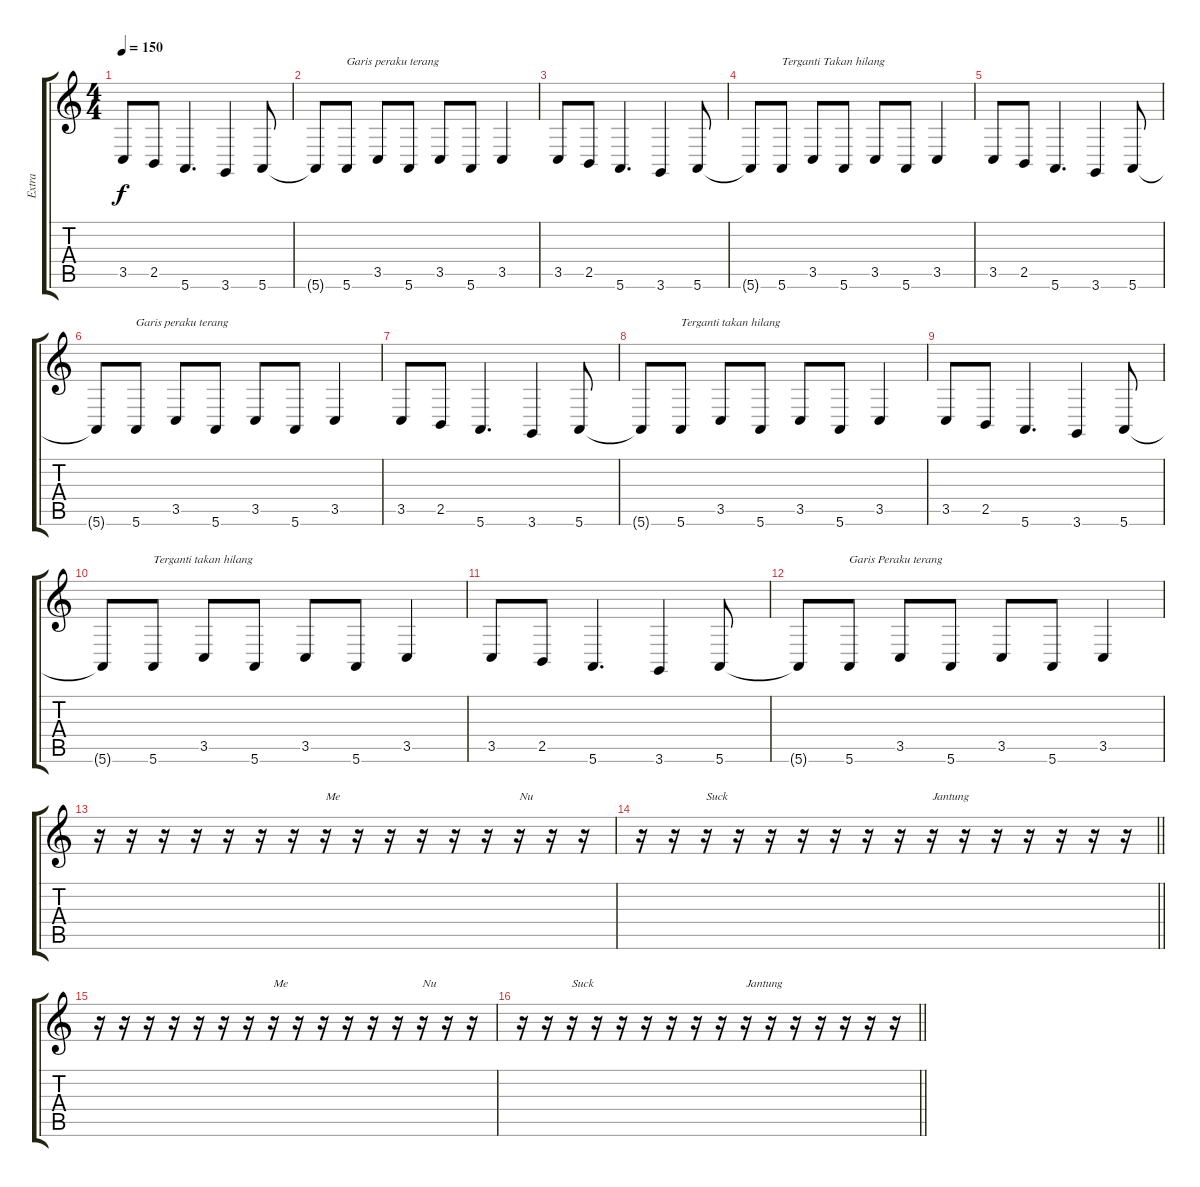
\track ("Extra" "Extra") {instrument lead2sawtooth}
\staff {score tabs}
\tuning (E4 B3 G3 D3 A2 E2) {hide}
\ts (4 4)
\tempo 150
\clef g2
\ks c
3.5.8{dy f} 2.5.8 5.6.4{d} 3.6.4 5.6.8 |
5.6{t}.8 5.6.8{txt "Garis peraku terang"} 3.5.8 5.6.8 3.5.8 5.6.8 3.5.4 |
3.5.8 2.5.8 5.6.4{d} 3.6.4 5.6.8 |
5.6{t}.8 5.6.8{txt "Terganti Takan hilang"} 3.5.8 5.6.8 3.5.8 5.6.8 3.5.4 |
3.5.8 2.5.8 5.6.4{d} 3.6.4 5.6.8 |
5.6{t}.8 5.6.8{txt "Garis peraku terang"} 3.5.8 5.6.8 3.5.8 5.6.8 3.5.4 |
3.5.8 2.5.8 5.6.4{d} 3.6.4 5.6.8 |
5.6{t}.8 5.6.8{txt "Terganti takan hilang"} 3.5.8 5.6.8 3.5.8 5.6.8 3.5.4 |
3.5.8 2.5.8 5.6.4{d} 3.6.4 5.6.8 |
5.6{t}.8 5.6.8{txt "Terganti takan hilang"} 3.5.8 5.6.8 3.5.8 5.6.8 3.5.4 |
3.5.8 2.5.8 5.6.4{d} 3.6.4 5.6.8 |
5.6{t}.8 5.6.8{txt "Garis Peraku terang"} 3.5.8 5.6.8 3.5.8 5.6.8 3.5.4 |
r.16 r.16 r.16 r.16 r.16 r.16 r.16 r.16{txt "Me"} r.16 r.16 r.16 r.16 r.16 r.16{txt "Nu"} r.16 r.16 |
\barLineRight lightlight
r.16 r.16 r.16{txt "Suck"} r.16 r.16 r.16 r.16 r.16 r.16 r.16{txt "Jantung"} r.16 r.16 r.16 r.16 r.16 r.16 |
r.16 r.16 r.16 r.16 r.16 r.16 r.16 r.16{txt "Me"} r.16 r.16 r.16 r.16 r.16 r.16{txt "Nu"} r.16 r.16 |
\barLineRight lightlight
r.16 r.16 r.16{txt "Suck"} r.16 r.16 r.16 r.16 r.16 r.16 r.16{txt "Jantung"} r.16 r.16 r.16 r.16 r.16 r.16
